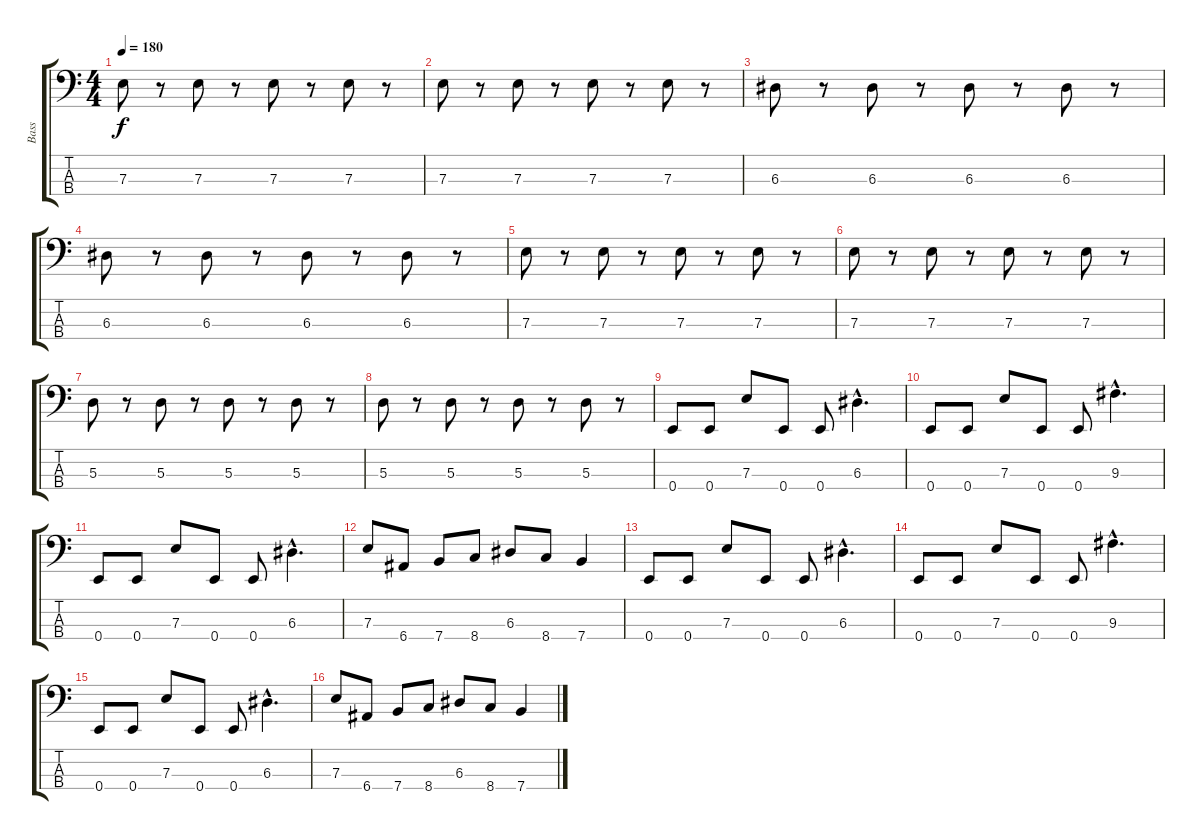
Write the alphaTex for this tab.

\track ("Bass" "Bass") {instrument electricbasspick}
\staff {score tabs}
\tuning (G2 D2 A1 E1) {hide}
\ts (4 4)
\tempo 180
\clef f4
\ks c
7.3.8{dy f} r.8 7.3.8 r.8 7.3.8 r.8 7.3.8 r.8 |
7.3.8 r.8 7.3.8 r.8 7.3.8 r.8 7.3.8 r.8 |
6.3.8 r.8 6.3.8 r.8 6.3.8 r.8 6.3.8 r.8 |
6.3.8 r.8 6.3.8 r.8 6.3.8 r.8 6.3.8 r.8 |
7.3.8 r.8 7.3.8 r.8 7.3.8 r.8 7.3.8 r.8 |
7.3.8 r.8 7.3.8 r.8 7.3.8 r.8 7.3.8 r.8 |
5.3.8 r.8 5.3.8 r.8 5.3.8 r.8 5.3.8 r.8 |
5.3.8 r.8 5.3.8 r.8 5.3.8 r.8 5.3.8 r.8 |
0.4.8 0.4.8 7.3.8 0.4.8 0.4.8 6.3{hac}.4{d} |
0.4.8 0.4.8 7.3.8 0.4.8 0.4.8 9.3{hac}.4{d} |
0.4.8 0.4.8 7.3.8 0.4.8 0.4.8 6.3{hac}.4{d} |
7.3.8 6.4.8 7.4.8 8.4.8 6.3.8 8.4.8 7.4.4 |
0.4.8 0.4.8 7.3.8 0.4.8 0.4.8 6.3{hac}.4{d} |
0.4.8 0.4.8 7.3.8 0.4.8 0.4.8 9.3{hac}.4{d} |
0.4.8 0.4.8 7.3.8 0.4.8 0.4.8 6.3{hac}.4{d} |
7.3.8 6.4.8 7.4.8 8.4.8 6.3.8 8.4.8 7.4.4
